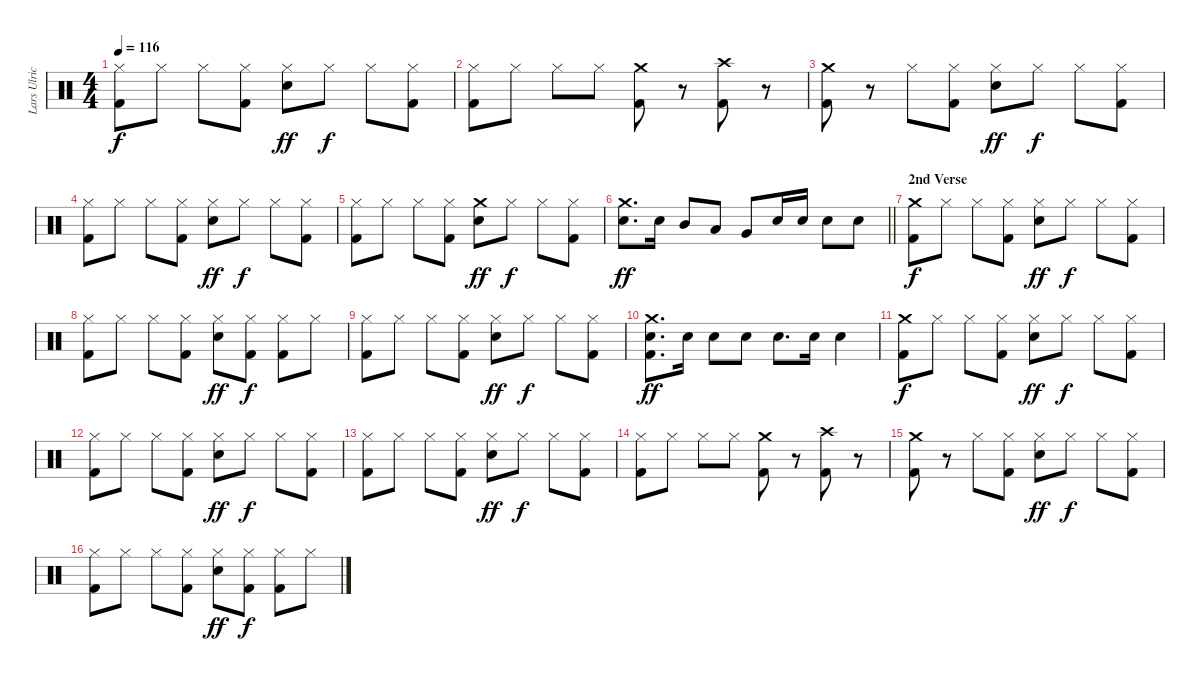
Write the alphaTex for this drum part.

\track ("Lars Ulrich" "Lars Ulric") {instrument percussion}
\staff {score}
\articulation defaults
\ts (4 4)
\tempo 116
\clef neutral
\ks aminor
("Hi-Hat (closed)" "Kick (hit) 2").8{dy f} "Hi-Hat (closed)".8 "Hi-Hat (closed)".8 ("Hi-Hat (closed)" "Kick (hit) 2").8 ("Hi-Hat (closed)" "Snare (hit) 2").8{dy ff} "Hi-Hat (closed)".8{dy f} "Hi-Hat (closed)".8 ("Hi-Hat (closed)" "Kick (hit) 2").8 |
("Hi-Hat (closed)" "Kick (hit) 2").8 "Hi-Hat (closed)".8 "Hi-Hat (closed)".8 "Hi-Hat (closed)".8 ("Crash medium (hit)" "Kick (hit) 2").8 r.8 ("Crash high (hit)" "Kick (hit) 2").8 r.8 |
("Crash medium (hit)" "Kick (hit) 2").8 r.8 "Hi-Hat (closed)".8 ("Hi-Hat (closed)" "Kick (hit) 2").8 ("Hi-Hat (closed)" "Snare (hit) 2").8{dy ff} "Hi-Hat (closed)".8{dy f} "Hi-Hat (closed)".8 ("Hi-Hat (closed)" "Kick (hit) 2").8 |
("Hi-Hat (closed)" "Kick (hit) 2").8 "Hi-Hat (closed)".8 "Hi-Hat (closed)".8 ("Hi-Hat (closed)" "Kick (hit) 2").8 ("Hi-Hat (closed)" "Snare (hit) 2").8{dy ff} "Hi-Hat (closed)".8{dy f} "Hi-Hat (closed)".8 ("Hi-Hat (closed)" "Kick (hit) 2").8 |
("Hi-Hat (closed)" "Kick (hit) 2").8 "Hi-Hat (closed)".8 "Hi-Hat (closed)".8 ("Hi-Hat (closed)" "Kick (hit) 2").8 ("Crash medium (hit)" "Snare (hit) 2").8{dy ff} "Hi-Hat (closed)".8{dy f} "Hi-Hat (closed)".8 ("Hi-Hat (closed)" "Kick (hit) 2").8 |
\barLineRight lightlight
("Crash medium (hit)" "Snare (hit) 2").8{d dy ff} "Snare (hit) 2".16 "Mid Tom (hit)".8 "Low Tom (hit)".8 "Very Low Tom (hit)".8 "Snare (hit) 2".16 "Snare (hit) 2".16 "Snare (hit) 2".8 "Snare (hit) 2".8 |
\section ("" "2nd Verse")
("Crash medium (hit)" "Kick (hit) 2").8{dy f} "Hi-Hat (closed)".8 "Hi-Hat (closed)".8 ("Hi-Hat (closed)" "Kick (hit) 2").8 ("Hi-Hat (closed)" "Snare (hit) 2").8{dy ff} "Hi-Hat (closed)".8{dy f} "Hi-Hat (closed)".8 ("Hi-Hat (closed)" "Kick (hit) 2").8 |
("Hi-Hat (closed)" "Kick (hit) 2").8 "Hi-Hat (closed)".8 "Hi-Hat (closed)".8 ("Hi-Hat (closed)" "Kick (hit) 2").8 ("Hi-Hat (closed)" "Snare (hit) 2").8{dy ff} ("Hi-Hat (closed)" "Kick (hit) 2").8{dy f} ("Hi-Hat (closed)" "Kick (hit) 2").8 "Hi-Hat (closed)".8 |
("Hi-Hat (closed)" "Kick (hit) 2").8 "Hi-Hat (closed)".8 "Hi-Hat (closed)".8 ("Hi-Hat (closed)" "Kick (hit) 2").8 ("Hi-Hat (closed)" "Snare (hit) 2").8{dy ff} "Hi-Hat (closed)".8{dy f} "Hi-Hat (closed)".8 ("Hi-Hat (closed)" "Kick (hit) 2").8 |
("Crash medium (hit)" "Snare (hit) 2" "Kick (hit) 2").8{d dy ff} "Snare (hit) 2".16 "Snare (hit) 2".8 "Snare (hit) 2".8 "Snare (hit) 2".8{d} "Snare (hit) 2".16 "Snare (hit) 2".4 |
("Crash medium (hit)" "Kick (hit) 2").8{dy f} "Hi-Hat (closed)".8 "Hi-Hat (closed)".8 ("Hi-Hat (closed)" "Kick (hit) 2").8 ("Hi-Hat (closed)" "Snare (hit) 2").8{dy ff} "Hi-Hat (closed)".8{dy f} "Hi-Hat (closed)".8 ("Hi-Hat (closed)" "Kick (hit) 2").8 |
("Hi-Hat (closed)" "Kick (hit) 2").8 "Hi-Hat (closed)".8 "Hi-Hat (closed)".8 ("Hi-Hat (closed)" "Kick (hit) 2").8 ("Hi-Hat (closed)" "Snare (hit) 2").8{dy ff} "Hi-Hat (closed)".8{dy f} "Hi-Hat (closed)".8 ("Hi-Hat (closed)" "Kick (hit) 2").8 |
("Hi-Hat (closed)" "Kick (hit) 2").8 "Hi-Hat (closed)".8 "Hi-Hat (closed)".8 ("Hi-Hat (closed)" "Kick (hit) 2").8 ("Hi-Hat (closed)" "Snare (hit) 2").8{dy ff} "Hi-Hat (closed)".8{dy f} "Hi-Hat (closed)".8 ("Hi-Hat (closed)" "Kick (hit) 2").8 |
("Hi-Hat (closed)" "Kick (hit) 2").8 "Hi-Hat (closed)".8 "Hi-Hat (closed)".8 "Hi-Hat (closed)".8 ("Crash medium (hit)" "Kick (hit) 2").8 r.8 ("Crash high (hit)" "Kick (hit) 2").8 r.8 |
("Crash medium (hit)" "Kick (hit) 2").8 r.8 "Hi-Hat (closed)".8 ("Hi-Hat (closed)" "Kick (hit) 2").8 ("Hi-Hat (closed)" "Snare (hit) 2").8{dy ff} "Hi-Hat (closed)".8{dy f} "Hi-Hat (closed)".8 ("Hi-Hat (closed)" "Kick (hit) 2").8 |
("Hi-Hat (closed)" "Kick (hit) 2").8 "Hi-Hat (closed)".8 "Hi-Hat (closed)".8 ("Hi-Hat (closed)" "Kick (hit) 2").8 ("Hi-Hat (closed)" "Snare (hit) 2").8{dy ff} ("Hi-Hat (closed)" "Kick (hit) 2").8{dy f} ("Hi-Hat (closed)" "Kick (hit) 2").8 "Hi-Hat (closed)".8
